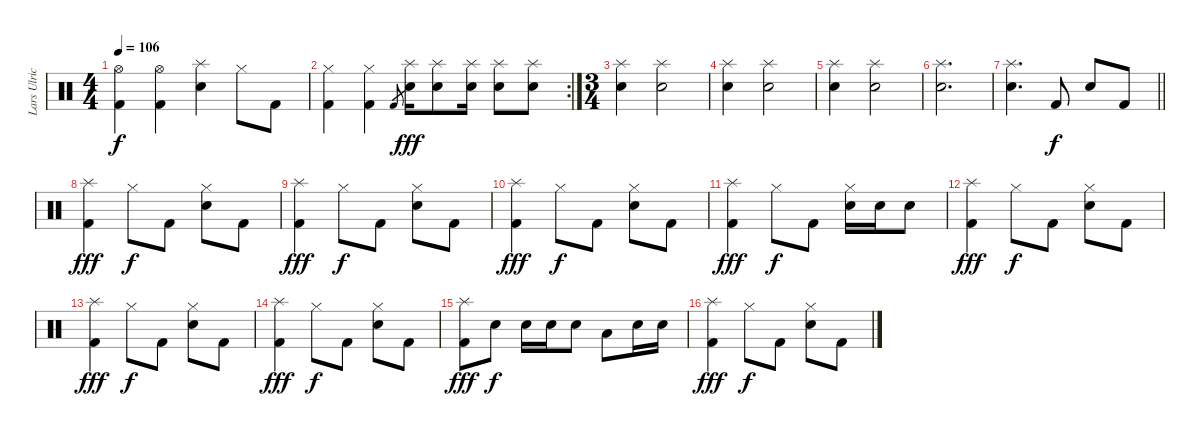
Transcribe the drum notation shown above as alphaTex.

\track ("Lars Ulrich" "Lars Ulric") {instrument percussion}
\staff {score}
\articulation defaults
\ts (4 4)
\tempo 106
\clef neutral
\ks c
("Hi-Hat (open)" "Kick (hit) 2").4{dy f} ("Hi-Hat (open)" "Kick (hit) 2").4 ("Splash (hit)" "Electric Snare (hit)").4 "Hi-Hat (closed)".8 "Kick (hit) 2".8 |
\rc 2
("Hi-Hat (closed)" "Kick (hit) 2").4 ("Hi-Hat (closed)" "Kick (hit) 2").4 "Kick (hit) 2".8{gr} ("Splash (hit)" "Electric Snare (hit)").16{dy fff} ("Splash (hit)" "Electric Snare (hit)").8 ("Splash (hit)" "Electric Snare (hit)").16 ("Splash (hit)" "Electric Snare (hit)").8 ("Splash (hit)" "Electric Snare (hit)").8 |
\ts (3 4)
("Splash (hit)" "Electric Snare (hit)").4 ("Splash (hit)" "Electric Snare (hit)").2 |
("Splash (hit)" "Electric Snare (hit)").4 ("Splash (hit)" "Electric Snare (hit)").2 |
("Splash (hit)" "Electric Snare (hit)").4 ("Splash (hit)" "Electric Snare (hit)").2 |
("Splash (hit)" "Electric Snare (hit)").2{d} |
\barLineRight lightlight
("Splash (hit)" "Electric Snare (hit)").4{d} "Kick (hit) 2".8{dy f} "Electric Snare (hit)".8 "Kick (hit) 2".8 |
("Splash (hit)" "Kick (hit) 2").4{dy fff} "Hi-Hat (closed)".8{dy f} "Kick (hit) 2".8 ("Hi-Hat (closed)" "Electric Snare (hit)").8 "Kick (hit) 2".8 |
("Splash (hit)" "Kick (hit) 2").4{dy fff} "Hi-Hat (closed)".8{dy f} "Kick (hit) 2".8 ("Hi-Hat (closed)" "Electric Snare (hit)").8 "Kick (hit) 2".8 |
("Splash (hit)" "Kick (hit) 2").4{dy fff} "Hi-Hat (closed)".8{dy f} "Kick (hit) 2".8 ("Hi-Hat (closed)" "Electric Snare (hit)").8 "Kick (hit) 2".8 |
("Splash (hit)" "Kick (hit) 2").4{dy fff} "Hi-Hat (closed)".8{dy f} "Kick (hit) 2".8 ("Hi-Hat (closed)" "Electric Snare (hit)").16 "Electric Snare (hit)".16 "Electric Snare (hit)".8 |
("Splash (hit)" "Kick (hit) 2").4{dy fff} "Hi-Hat (closed)".8{dy f} "Kick (hit) 2".8 ("Hi-Hat (closed)" "Electric Snare (hit)").8 "Kick (hit) 2".8 |
("Splash (hit)" "Kick (hit) 2").4{dy fff} "Hi-Hat (closed)".8{dy f} "Kick (hit) 2".8 ("Hi-Hat (closed)" "Electric Snare (hit)").8 "Kick (hit) 2".8 |
("Splash (hit)" "Kick (hit) 2").4{dy fff} "Hi-Hat (closed)".8{dy f} "Kick (hit) 2".8 ("Hi-Hat (closed)" "Electric Snare (hit)").8 "Kick (hit) 2".8 |
("Splash (hit)" "Kick (hit) 2").8{dy fff} "Electric Snare (hit)".8{dy f} "Electric Snare (hit)".16 "Electric Snare (hit)".16 "Electric Snare (hit)".8 "Low Tom (hit)".8 "Electric Snare (hit)".16 "Electric Snare (hit)".16 |
("Splash (hit)" "Kick (hit) 2").4{dy fff} "Hi-Hat (closed)".8{dy f} "Kick (hit) 2".8 ("Hi-Hat (closed)" "Electric Snare (hit)").8 "Kick (hit) 2".8
